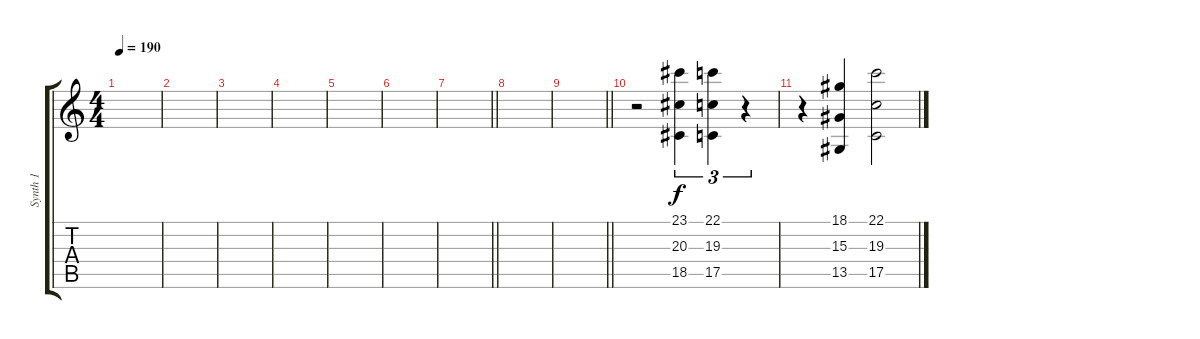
\track ("Synth 1" "Synth 1") {instrument tremolostrings}
\staff {score tabs}
\tuning (D4 A3 F3 C3 G2 C2) {hide}
\ts (4 4)
\tempo 190
\clef g2
\ks c
|
|
|
|
|
|
\barLineRight lightlight
|
|
\barLineRight lightlight
|
r.2 (23.1 20.3 18.5).4{tu (3 2)} (22.1 19.3 17.5).4{tu (3 2)} r.4{tu (3 2)} |
r.4 (18.1 15.3 13.5).4 (22.1 19.3 17.5).2
